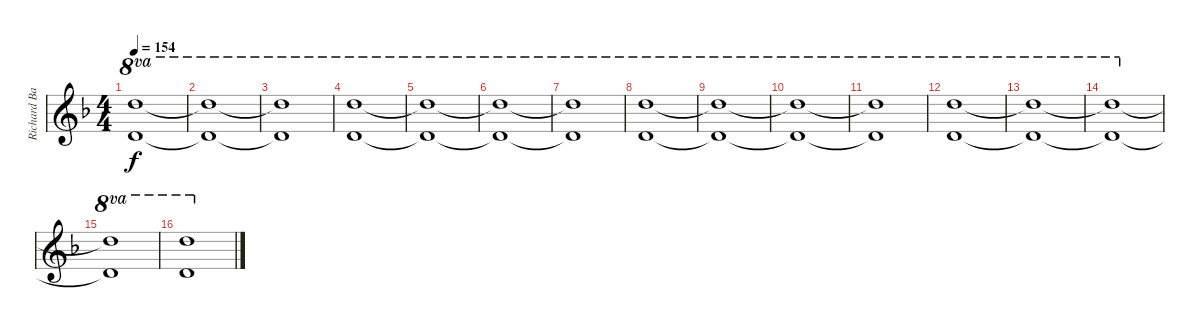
\track ("Richard Barbieri Synth/Strings" "Richard Ba") {instrument synthstrings1}
\staff {score}
\tuning (E4 B3 G3 D3 A2 E2) {hide}
\ts (4 4)
\tempo 154
\clef g2
\ks dminor
(22.1{t} 19.3{t}).1{ot 8va dy f} |
(22.1{t} 19.3{t}).1{ot 8va} |
(22.1{t} 19.3{t}).1{ot 8va} |
(22.1 19.3).1{ot 8va} |
(22.1{t} 19.3{t}).1{ot 8va} |
(22.1{t} 19.3{t}).1{ot 8va} |
(22.1{t} 19.3{t}).1{ot 8va} |
(22.1 19.3).1{ot 8va} |
(22.1{t} 19.3{t}).1{ot 8va} |
(22.1{t} 19.3{t}).1{ot 8va} |
(22.1{t} 19.3{t}).1{ot 8va} |
(22.1 19.3).1{ot 8va} |
(22.1{t} 19.3{t}).1{ot 8va} |
(22.1{t} 19.3{t}).1{ot 8va} |
(22.1{t} 19.3{t}).1{ot 8va} |
(22.1 19.3).1{ot 8va}
